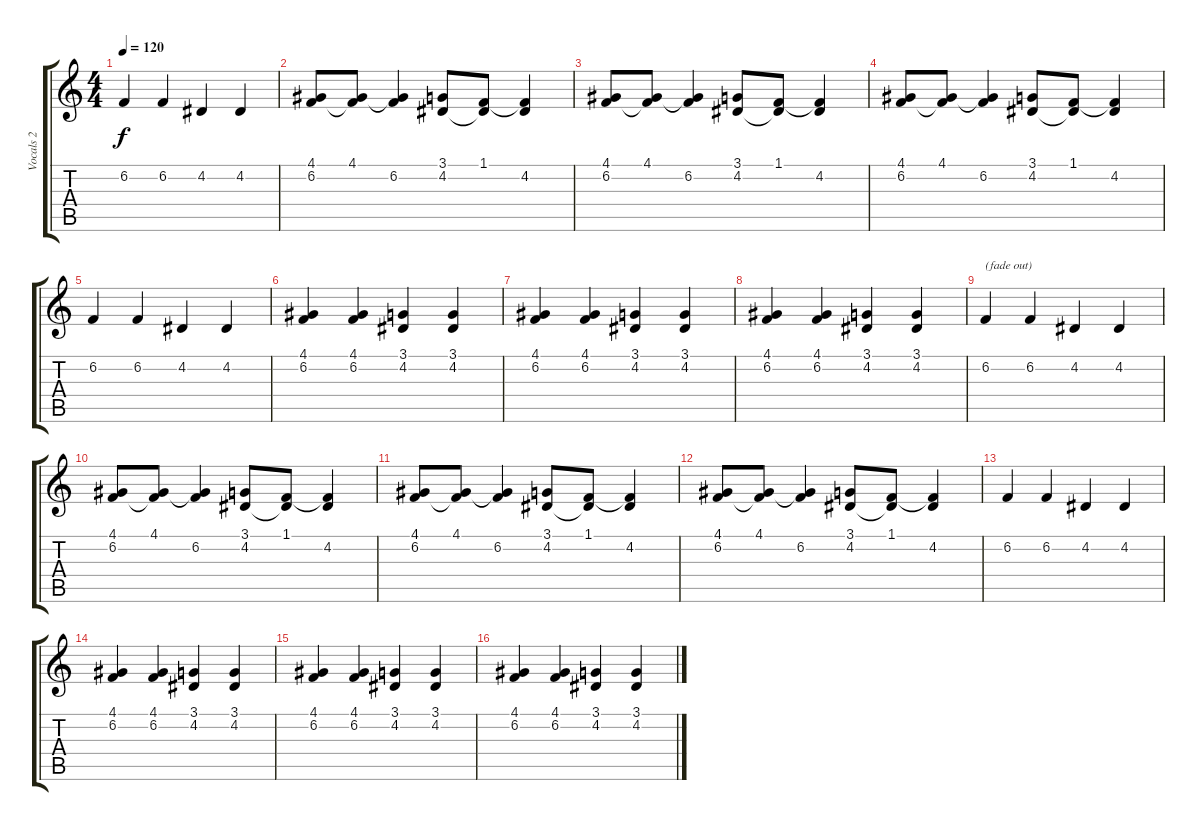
\track ("Vocals 2" "Vocals 2") {instrument tenorsax}
\staff {score tabs}
\tuning (E4 B3 G3 D3 A2 E2) {hide}
\ts (4 4)
\tempo 120
\clef g2
\ks c
6.2.4{dy f} 6.2.4 4.2.4 4.2.4 |
(4.1 6.2).8 (4.1 6.2{t}).8 (4.1{t} 6.2).4 (3.1 4.2).8 (1.1 4.2{t}).8 (1.1{t} 4.2).4 |
(4.1 6.2).8 (4.1 6.2{t}).8 (4.1{t} 6.2).4 (3.1 4.2).8 (1.1 4.2{t}).8 (1.1{t} 4.2).4 |
(4.1 6.2).8 (4.1 6.2{t}).8 (4.1{t} 6.2).4 (3.1 4.2).8 (1.1 4.2{t}).8 (1.1{t} 4.2).4 |
6.2.4 6.2.4 4.2.4 4.2.4 |
(4.1 6.2).4 (4.1 6.2).4 (3.1 4.2).4 (3.1 4.2).4 |
(4.1 6.2).4 (4.1 6.2).4 (3.1 4.2).4 (3.1 4.2).4 |
(4.1 6.2).4 (4.1 6.2).4 (3.1 4.2).4 (3.1 4.2).4 |
6.2.4{txt "(fade out)" volume 10} 6.2.4 4.2.4 4.2.4 |
(4.1 6.2).8 (4.1 6.2{t}).8 (4.1{t} 6.2).4 (3.1 4.2).8 (1.1 4.2{t}).8 (1.1{t} 4.2).4 |
(4.1 6.2).8{volume 7} (4.1 6.2{t}).8 (4.1{t} 6.2).4 (3.1 4.2).8 (1.1 4.2{t}).8 (1.1{t} 4.2).4 |
(4.1 6.2).8 (4.1 6.2{t}).8 (4.1{t} 6.2).4 (3.1 4.2).8 (1.1 4.2{t}).8 (1.1{t} 4.2).4 |
6.2.4{volume 3} 6.2.4 4.2.4 4.2.4 |
(4.1 6.2).4 (4.1 6.2).4 (3.1 4.2).4 (3.1 4.2).4 |
(4.1 6.2).4{volume 0} (4.1 6.2).4 (3.1 4.2).4 (3.1 4.2).4 |
(4.1 6.2).4 (4.1 6.2).4 (3.1 4.2).4 (3.1 4.2).4
